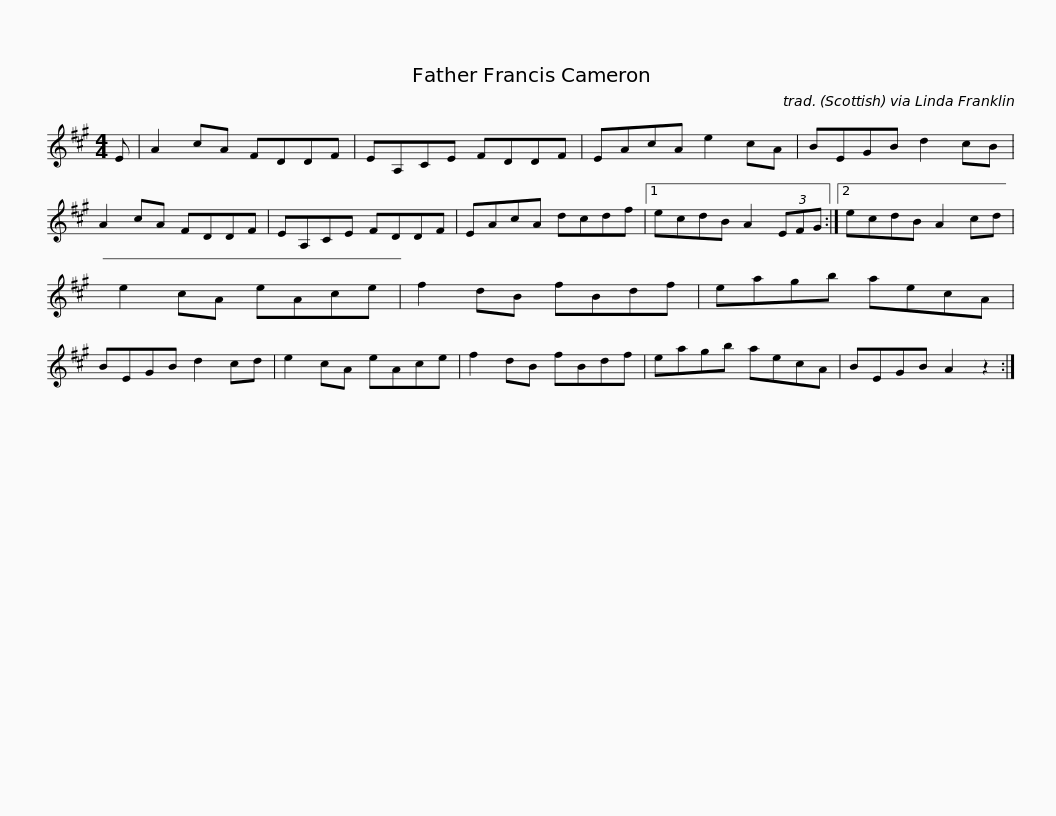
X:1
L:1/8
M:4/4
I:linebreak $
K:A
V:1 treble
V:1
 E | A2 cA FDDF | EA,CE FDDF | EAcA e2 cA | BEGB d2 cB | %5
 A2 cA FDDF |$ EA,CE FDDF | EAcA dcdf |1 ecdB A2 (3EFG :|2 ecdB A2 cd | %10
 e2 cA eAce |$ f2 dB fBdf | eagb aecA | BEGB d2 cd | e2 cA eAce | %15
 f2 dB fBdf | eagb aecA |$ BEGB A2 z2 :| %18
